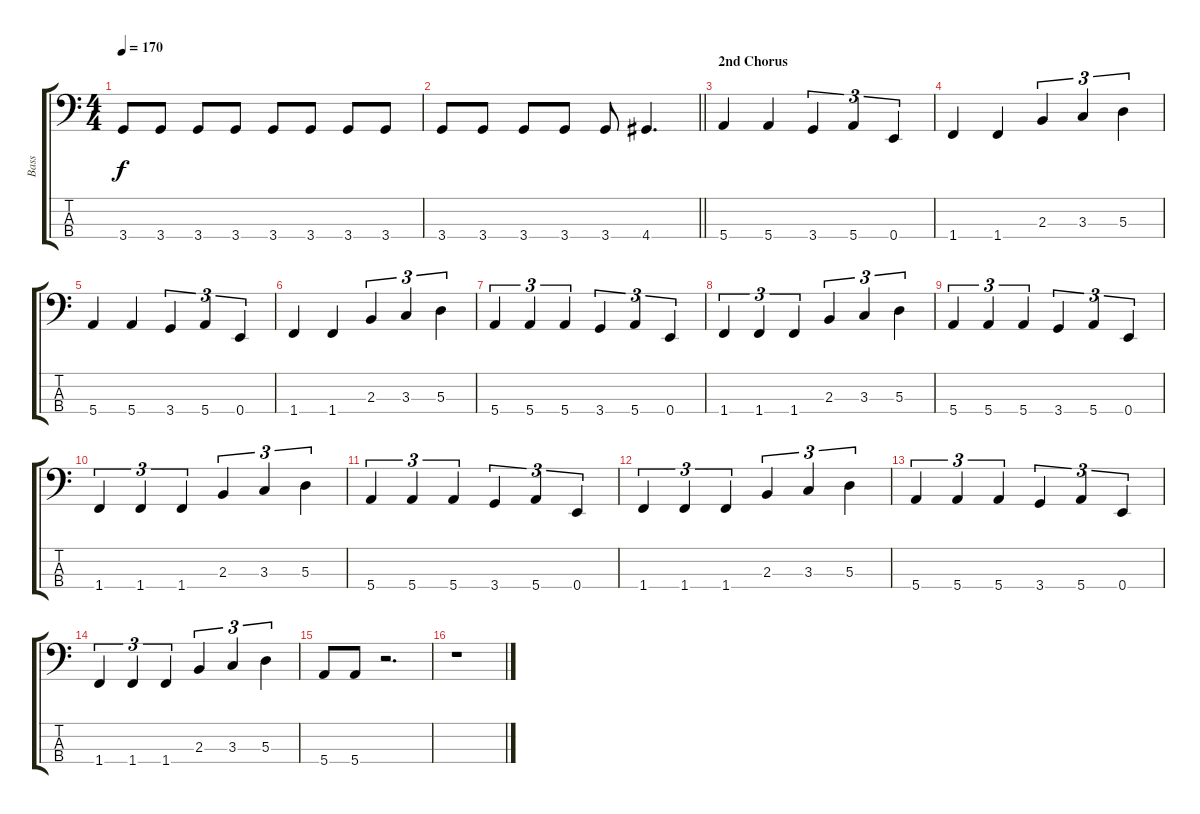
\track ("Bass" "Bass") {instrument electricbassfinger}
\staff {score tabs}
\tuning (G2 D2 A1 E1) {hide}
\ts (4 4)
\tempo 170
\clef f4
\ks c
3.4.8{dy f} 3.4.8 3.4.8 3.4.8 3.4.8 3.4.8 3.4.8 3.4.8 |
\barLineRight lightlight
3.4.8 3.4.8 3.4.8 3.4.8 3.4.8 4.4.4{d} |
\section ("" "2nd Chorus")
5.4.4 5.4.4 3.4.4{tu (3 2)} 5.4.4{tu (3 2)} 0.4.4{tu (3 2)} |
1.4.4 1.4.4 2.3.4{tu (3 2)} 3.3.4{tu (3 2)} 5.3.4{tu (3 2)} |
5.4.4 5.4.4 3.4.4{tu (3 2)} 5.4.4{tu (3 2)} 0.4.4{tu (3 2)} |
1.4.4 1.4.4 2.3.4{tu (3 2)} 3.3.4{tu (3 2)} 5.3.4{tu (3 2)} |
5.4.4{tu (3 2)} 5.4.4{tu (3 2)} 5.4.4{tu (3 2)} 3.4.4{tu (3 2)} 5.4.4{tu (3 2)} 0.4.4{tu (3 2)} |
1.4.4{tu (3 2)} 1.4.4{tu (3 2)} 1.4.4{tu (3 2)} 2.3.4{tu (3 2)} 3.3.4{tu (3 2)} 5.3.4{tu (3 2)} |
5.4.4{tu (3 2)} 5.4.4{tu (3 2)} 5.4.4{tu (3 2)} 3.4.4{tu (3 2)} 5.4.4{tu (3 2)} 0.4.4{tu (3 2)} |
1.4.4{tu (3 2)} 1.4.4{tu (3 2)} 1.4.4{tu (3 2)} 2.3.4{tu (3 2)} 3.3.4{tu (3 2)} 5.3.4{tu (3 2)} |
5.4.4{tu (3 2)} 5.4.4{tu (3 2)} 5.4.4{tu (3 2)} 3.4.4{tu (3 2)} 5.4.4{tu (3 2)} 0.4.4{tu (3 2)} |
1.4.4{tu (3 2)} 1.4.4{tu (3 2)} 1.4.4{tu (3 2)} 2.3.4{tu (3 2)} 3.3.4{tu (3 2)} 5.3.4{tu (3 2)} |
5.4.4{tu (3 2)} 5.4.4{tu (3 2)} 5.4.4{tu (3 2)} 3.4.4{tu (3 2)} 5.4.4{tu (3 2)} 0.4.4{tu (3 2)} |
1.4.4{tu (3 2)} 1.4.4{tu (3 2)} 1.4.4{tu (3 2)} 2.3.4{tu (3 2)} 3.3.4{tu (3 2)} 5.3.4{tu (3 2)} |
5.4.8 5.4.8 r.2{d} |
r.1
